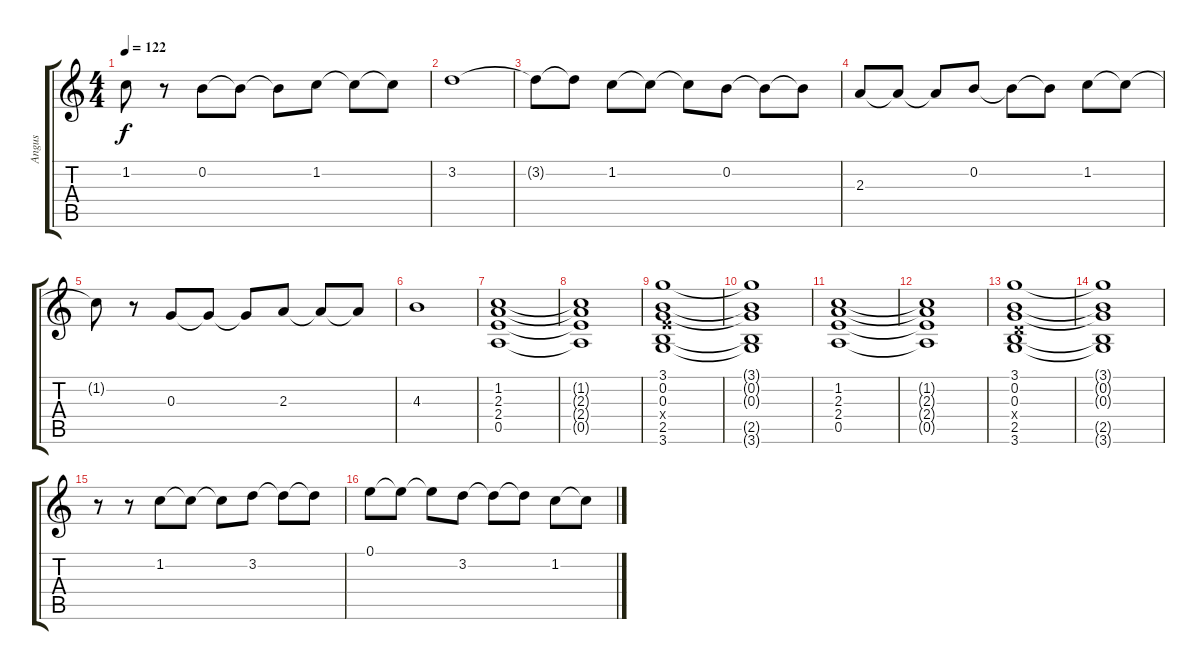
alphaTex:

\track ("Angus" "Angus") {instrument distortionguitar}
\staff {score tabs}
\tuning (E4 B3 G3 D3 A2 E2) {hide}
\ts (4 4)
\tempo 122
\clef g2
\ks c
1.2{t}.8{dy f} r.8 0.2.8 0.2{t}.8 0.2{t}.8 1.2.8 1.2{t}.8 1.2{t}.8 |
3.2.1 |
3.2{t}.8 3.2{t}.8 1.2.8 1.2{t}.8 1.2{t}.8 0.2.8 0.2{t}.8 0.2{t}.8 |
2.3.8 2.3{t}.8 2.3{t}.8 0.2.8 0.2{t}.8 0.2{t}.8 1.2.8 1.2{t}.8 |
1.2{t}.8 r.8 0.3.8 0.3{t}.8 0.3{t}.8 2.3.8 2.3{t}.8 2.3{t}.8 |
4.3.1 |
(1.2 2.3 2.4 0.5).1 |
(1.2{t} 2.3{t} 2.4{t} 0.5{t}).1 |
(3.1 0.2 0.3 2.4{x} 2.5 3.6).1 |
(3.1{t} 0.2{t} 0.3{t} 2.5{t} 3.6{t}).1 |
(1.2 2.3 2.4 0.5).1 |
(1.2{t} 2.3{t} 2.4{t} 0.5{t}).1 |
(3.1 0.2 0.3 0.4{x} 2.5 3.6).1 |
(3.1{t} 0.2{t} 0.3{t} 2.5{t} 3.6{t}).1 |
r.8 r.8 1.2.8 1.2{t}.8 1.2{t}.8 3.2.8 3.2{t}.8 3.2{t}.8 |
0.1.8 0.1{t}.8 0.1{t}.8 3.2.8 3.2{t}.8 3.2{t}.8 1.2.8 1.2{t}.8
